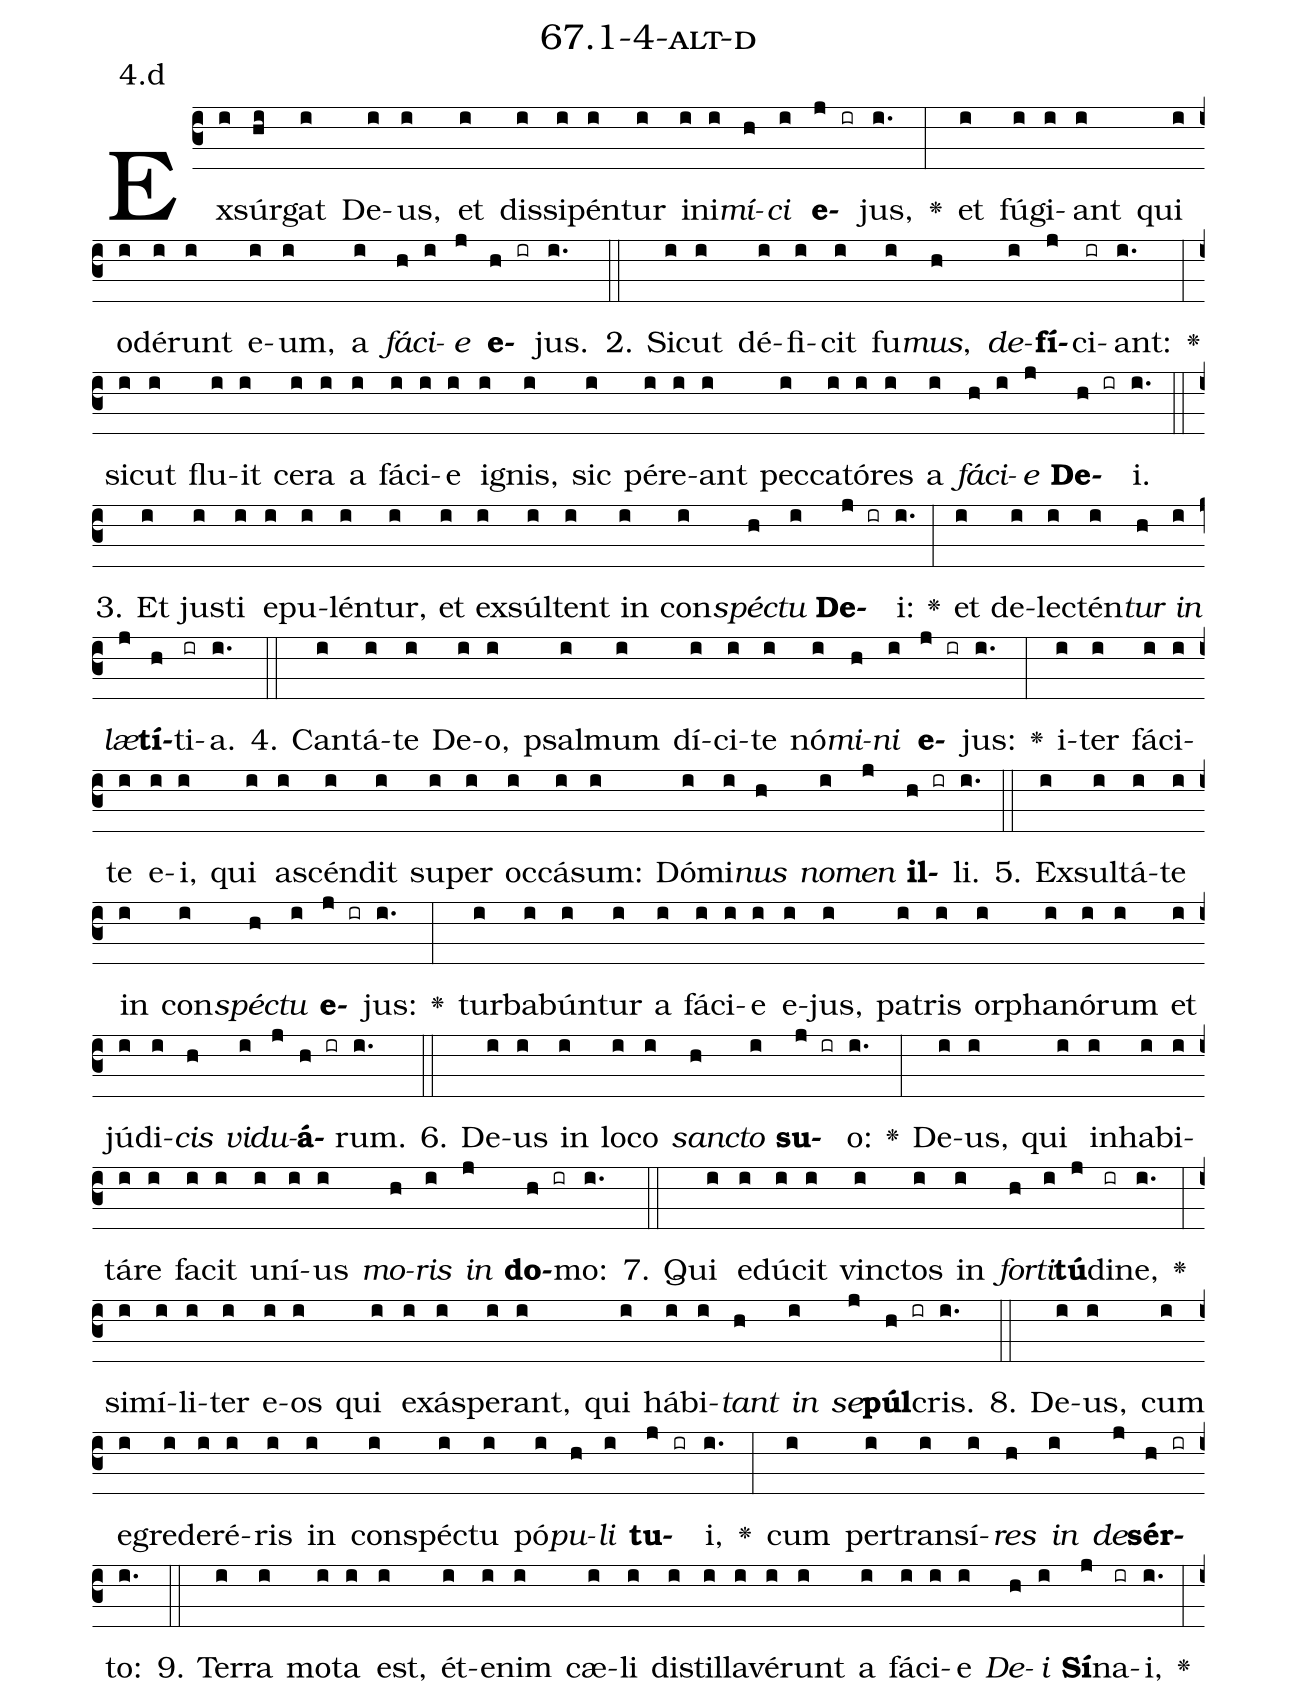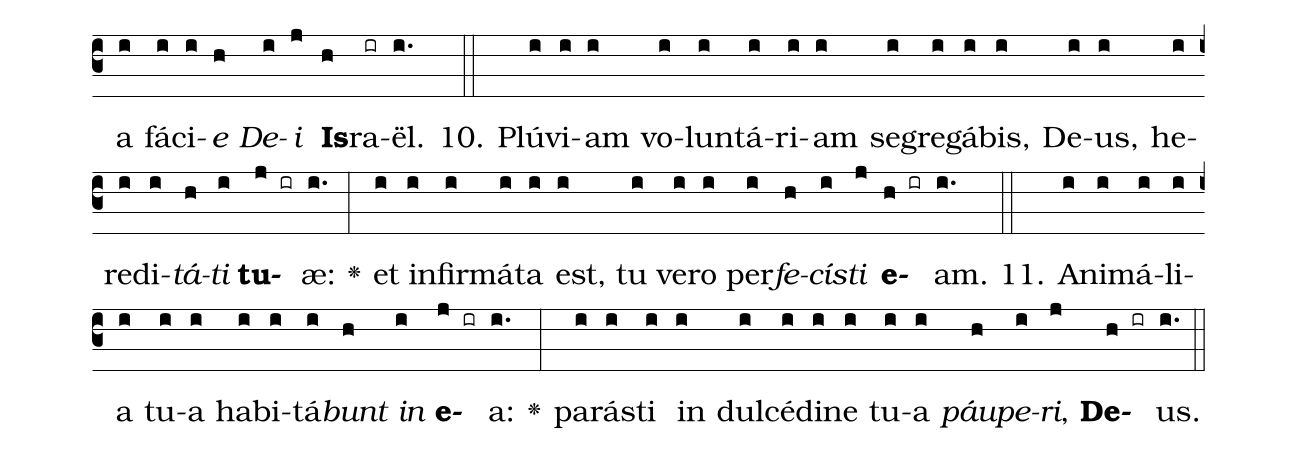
name: 67.1-4-alt-d;
annotation: 4.d;
%%
(c3)Ex(i)súr(hi)gat(i) De(i)us,(i) et(i) dis(i)si(i)pén(i)tur(i) in(i)i(i)<i>mí</i>(h)<i>ci</i>(i) <b>e</b>(j ir)jus,(i.) <v>\greheightstar</v>(:) et(i) fú(i)gi(i)ant(i) qui(i) o(i)dé(i)runt(i) e(i)um,(i) a(i) <i>fá</i>(h)<i>ci</i>(i)<i>e</i>(j) <b>e</b>(h ir)jus.(i.) (::)
2. Sic(i)ut(i) dé(i)fi(i)cit(i) fu(i)<i>mus</i>,(h) <i>de</i>(i)<b>fí</b>(j)ci(ir)ant:(i.) <v>\greheightstar</v>(:) sic(i)ut(i) flu(i)it(i) ce(i)ra(i) a(i) fá(i)ci(i)e(i) i(i)gnis,(i) sic(i) pér(i)e(i)ant(i) pec(i)ca(i)tó(i)res(i) a(i) <i>fá</i>(h)<i>ci</i>(i)<i>e</i>(j) <b>De</b>(h ir)i.(i.) (::)
3. Et(i) jus(i)ti(i) e(i)pu(i)lén(i)tur,(i) et(i) ex(i)súl(i)tent(i) in(i) con(i)<i>spéc</i>(h)<i>tu</i>(i) <b>De</b>(j ir)i:(i.) <v>\greheightstar</v>(:) et(i) de(i)lec(i)tén(i)<i>tur</i>(h) <i>in</i>(i) <i>læ</i>(j)<b>tí</b>(h)ti(ir)a.(i.) (::)
4. Can(i)tá(i)te(i) De(i)o,(i) psal(i)mum(i) dí(i)ci(i)te(i) nó(i)<i>mi</i>(h)<i>ni</i>(i) <b>e</b>(j ir)jus:(i.) <v>\greheightstar</v>(:) i(i)ter(i) fá(i)ci(i)te(i) e(i)i,(i) qui(i) a(i)scén(i)dit(i) su(i)per(i) oc(i)cá(i)sum:(i) Dó(i)mi(i)<i>nus</i>(h) <i>no</i>(i)<i>men</i>(j) <b>il</b>(h ir)li.(i.) (::)
5. Ex(i)sul(i)tá(i)te(i) in(i) con(i)<i>spéc</i>(h)<i>tu</i>(i) <b>e</b>(j ir)jus:(i.) <v>\greheightstar</v>(:) tur(i)ba(i)bún(i)tur(i) a(i) fá(i)ci(i)e(i) e(i)jus,(i) pa(i)tris(i) or(i)pha(i)nó(i)rum(i) et(i) jú(i)di(i)<i>cis</i>(h) <i>vi</i>(i)<i>du</i>(j)<b>á</b>(h ir)rum.(i.) (::)
6. De(i)us(i) in(i) lo(i)co(i) <i>sanc</i>(h)<i>to</i>(i) <b>su</b>(j ir)o:(i.) <v>\greheightstar</v>(:) De(i)us,(i) qui(i) in(i)ha(i)bi(i)tá(i)re(i) fa(i)cit(i) u(i)ní(i)us(i) <i>mo</i>(h)<i>ris</i>(i) <i>in</i>(j) <b>do</b>(h ir)mo:(i.) (::)
7. Qui(i) e(i)dú(i)cit(i) vinc(i)tos(i) in(i) <i>for</i>(h)<i>ti</i>(i)<b>tú</b>(j)di(ir)ne,(i.) <v>\greheightstar</v>(:) si(i)mí(i)li(i)ter(i) e(i)os(i) qui(i) ex(i)ás(i)pe(i)rant,(i) qui(i) há(i)bi(i)<i>tant</i>(h) <i>in</i>(i) <i>se</i>(j)<b>púl</b>(h ir)cris.(i.) (::)
8. De(i)us,(i) cum(i) e(i)gre(i)de(i)ré(i)ris(i) in(i) con(i)spéc(i)tu(i) pó(i)<i>pu</i>(h)<i>li</i>(i) <b>tu</b>(j ir)i,(i.) <v>\greheightstar</v>(:) cum(i) per(i)trans(i)í(i)<i>res</i>(h) <i>in</i>(i) <i>de</i>(j)<b>sér</b>(h ir)to:(i.) (::)
9. Ter(i)ra(i) mo(i)ta(i) est,(i) ét(i)e(i)nim(i) cæ(i)li(i) di(i)stil(i)la(i)vé(i)runt(i) a(i) fá(i)ci(i)e(i) <i>De</i>(h)<i>i</i>(i) <b>Sí</b>(j)na(ir)i,(i.) <v>\greheightstar</v>(:) a(i) fá(i)ci(i)<i>e</i>(h) <i>De</i>(i)<i>i</i>(j) <b>Is</b>(h)ra(ir)ël.(i.) (::)
10. Plú(i)vi(i)am(i) vo(i)lun(i)tá(i)ri(i)am(i) se(i)gre(i)gá(i)bis,(i) De(i)us,(i) he(i)re(i)di(i)<i>tá</i>(h)<i>ti</i>(i) <b>tu</b>(j ir)æ:(i.) <v>\greheightstar</v>(:) et(i) in(i)fir(i)má(i)ta(i) est,(i) tu(i) ve(i)ro(i) per(i)<i>fe</i>(h)<i>cís</i>(i)<i>ti</i>(j) <b>e</b>(h ir)am.(i.) (::)
11. A(i)ni(i)má(i)li(i)a(i) tu(i)a(i) ha(i)bi(i)tá(i)<i>bunt</i>(h) <i>in</i>(i) <b>e</b>(j ir)a:(i.) <v>\greheightstar</v>(:) pa(i)rás(i)ti(i) in(i) dul(i)cé(i)di(i)ne(i) tu(i)a(i) <i>páu</i>(h)<i>pe</i>(i)<i>ri</i>,(j) <b>De</b>(h ir)us.(i.) (::)
